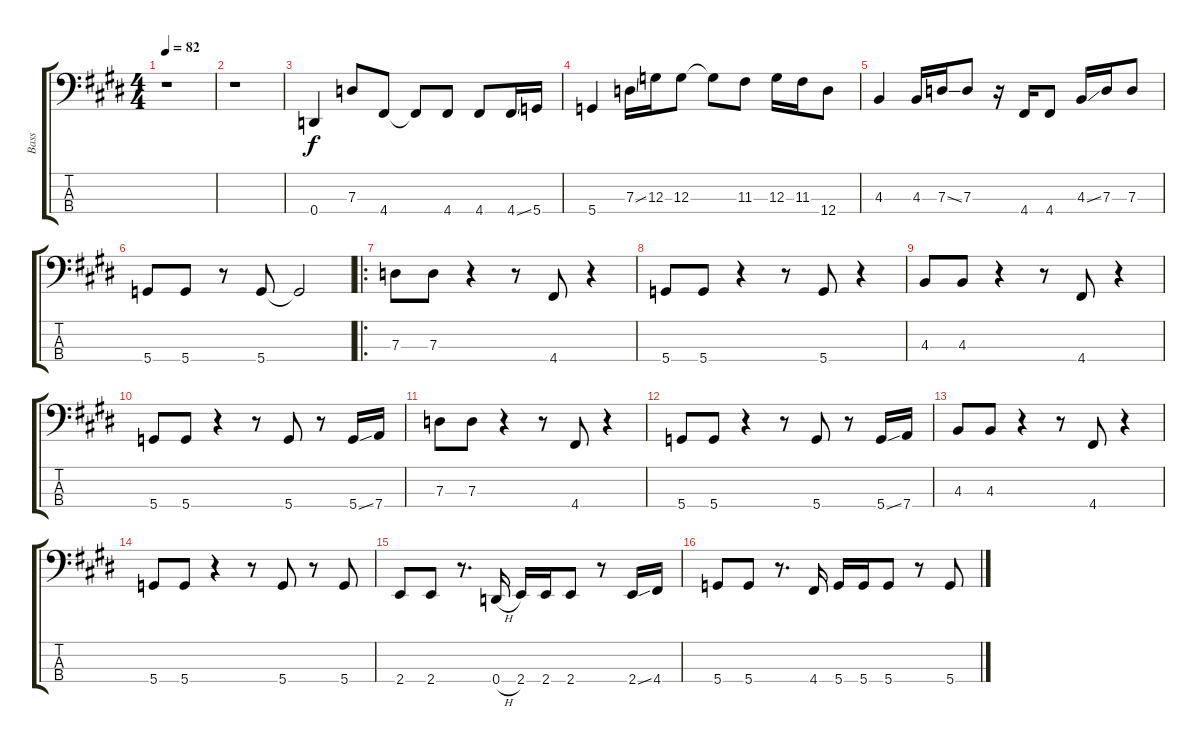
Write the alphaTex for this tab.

\track ("Bass" "Bass") {instrument electricbassfinger}
\staff {score tabs}
\tuning (F2 C2 G1 D1) {hide}
\ts (4 4)
\tempo 82
\clef f4
\ks e
r.1{dy f instrument electricbassfinger} |
r.1 |
0.4.4 7.3.8 4.4.8 4.4{t}.8 4.4.8 4.4.8 4.4{ss}.16 5.4.16 |
5.4.4 7.3{ss}.16 12.3.16 12.3.8 12.3{t}.8 11.3.8 12.3.16 11.3.16 12.4.8 |
4.3.4 4.3.16 7.3{ss}.16 7.3.8 r.16 4.4.16 4.4.8 4.3{ss}.16 7.3.16 7.3.8 |
5.4.8 5.4.8 r.8 5.4.8 5.4{t}.2 |
\ro
7.3.8 7.3.8 r.4 r.8 4.4.8 r.4 |
5.4.8 5.4.8 r.4 r.8 5.4.8 r.4 |
4.3.8 4.3.8 r.4 r.8 4.4.8 r.4 |
5.4.8 5.4.8 r.4 r.8 5.4.8 r.8 5.4{ss}.16 7.4.16 |
7.3.8 7.3.8 r.4 r.8 4.4.8 r.4 |
5.4.8 5.4.8 r.4 r.8 5.4.8 r.8 5.4{ss}.16 7.4.16 |
4.3.8 4.3.8 r.4 r.8 4.4.8 r.4 |
5.4.8 5.4.8 r.4 r.8 5.4.8 r.8 5.4.8 |
2.4.8 2.4.8 r.8{d} 0.4{h}.16 2.4.16 2.4.16 2.4.8 r.8 2.4{ss}.16 4.4.16 |
5.4.8 5.4.8 r.8{d} 4.4.16 5.4.16 5.4.16 5.4.8 r.8 5.4.8
